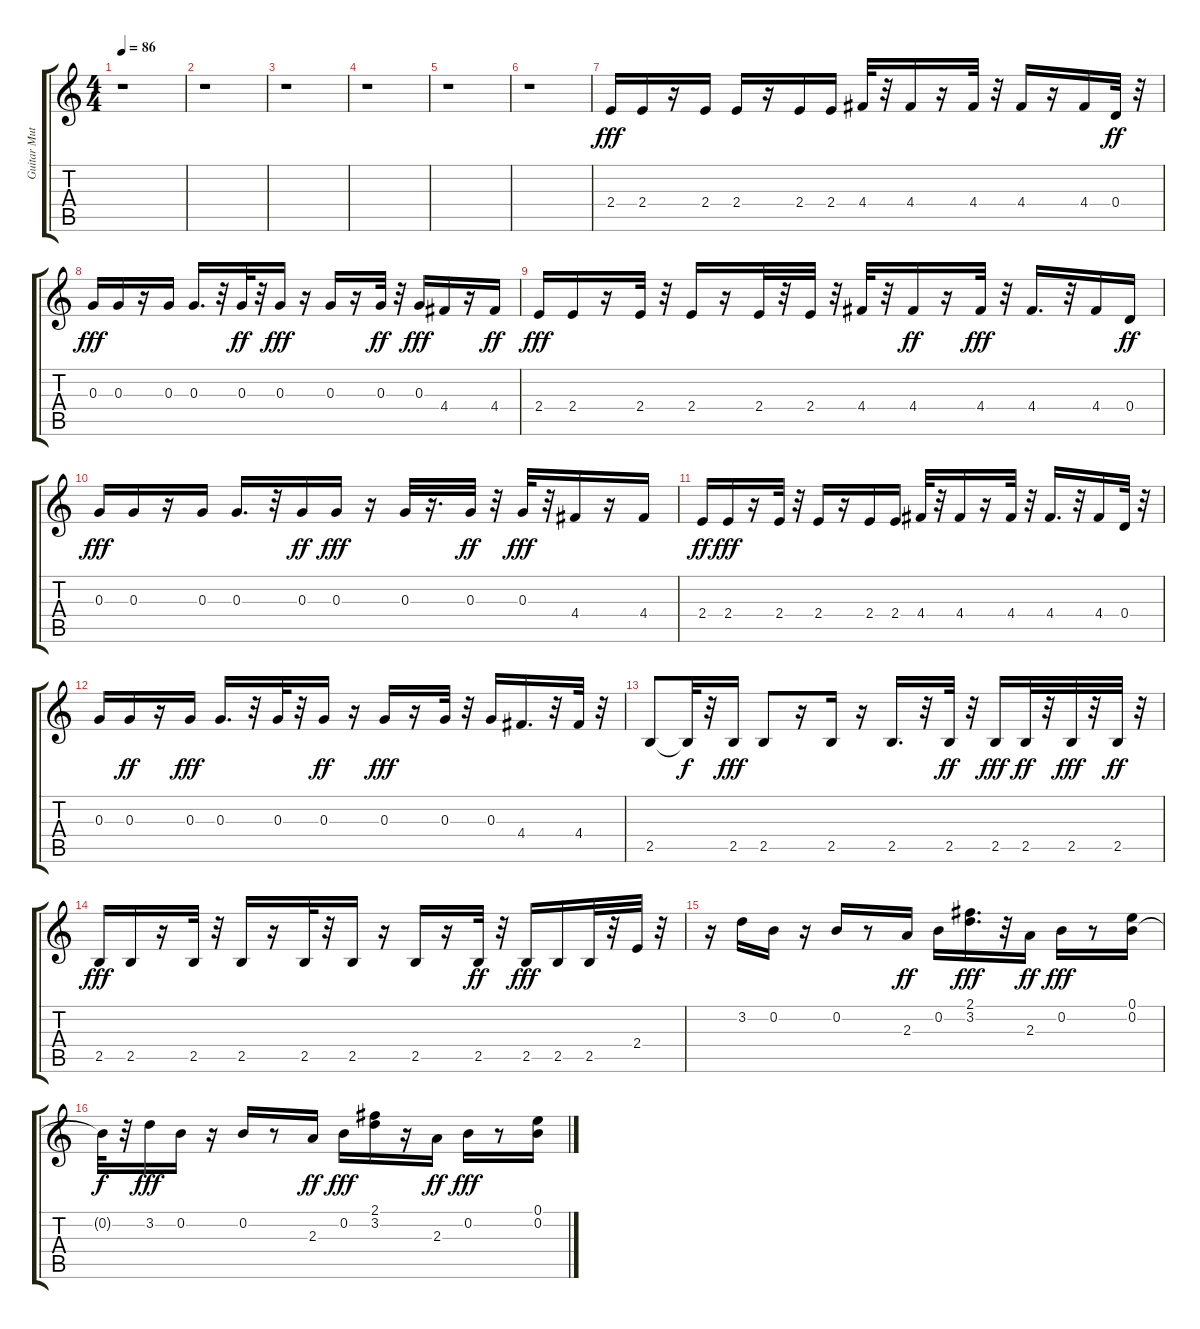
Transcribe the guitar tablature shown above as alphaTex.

\track ("Guitar Muted" "Guitar Mut") {instrument electricguitarmuted}
\staff {score tabs}
\tuning (E4 B3 G3 D3 A2 E2) {hide}
\ts (4 4)
\tempo 86
\clef g2
\ks c
r.1{dy fff} |
r.1 |
r.1 |
r.1 |
r.1 |
r.1 |
2.4.16 2.4.16 r.16 2.4.16 2.4.16 r.16 2.4.16 2.4.16 4.4.32 r.32 4.4.16 r.16 4.4.32 r.32 4.4.16 r.16 4.4.16 0.4.32{dy ff} r.32 |
0.3.16{dy fff} 0.3.16 r.16 0.3.16 0.3.16{d} r.32 0.3.32{dy ff} r.32 0.3.16{dy fff} r.16 0.3.16 r.16 0.3.32{dy ff} r.32 0.3.16{dy fff} 4.4.16 r.16 4.4.16{dy ff} |
2.4.16{dy fff} 2.4.16 r.16 2.4.32 r.32 2.4.16 r.16 2.4.32 r.32 2.4.32 r.32 4.4.32 r.32 4.4.16{dy ff} r.16 4.4.32{dy fff} r.32 4.4.16{d} r.32 4.4.16 0.4.16{dy ff} |
0.3.16{dy fff} 0.3.16 r.16 0.3.16 0.3.16{d} r.32 0.3.16{dy ff} 0.3.16{dy fff} r.16 0.3.32 r.16{d} 0.3.32{dy ff} r.32 0.3.32{dy fff} r.32 4.4.16 r.16 4.4.16 |
2.4.16{dy ff} 2.4.16{dy fff} r.16 2.4.32 r.32 2.4.16 r.16 2.4.16 2.4.16 4.4.32 r.32 4.4.16 r.16 4.4.32 r.32 4.4.16{d} r.32 4.4.16 0.4.32 r.32 |
0.3.16 0.3.16{dy ff} r.16 0.3.16{dy fff} 0.3.16{d} r.32 0.3.32 r.32 0.3.16{dy ff} r.16 0.3.16{dy fff} r.16 0.3.32 r.32 0.3.16 4.4.16{d} r.32 4.4.32 r.32 |
2.5.8 2.5{t}.32{dy f} r.32 2.5.16{dy fff} 2.5.8 r.16 2.5.16 r.16 2.5.16{d} r.32 2.5.32{dy ff} r.32 2.5.16{dy fff} 2.5.32{dy ff} r.32 2.5.32{dy fff} r.32 2.5.32{dy ff} r.32 |
2.5.16{dy fff} 2.5.16 r.16 2.5.32 r.32 2.5.16 r.16 2.5.32 r.32 2.5.16 r.16 2.5.16 r.16 2.5.32{dy ff} r.32 2.5.16{dy fff} 2.5.16 2.5.32 r.32 2.4.32 r.32 |
r.16 3.2.16 0.2.16 r.16 0.2.16 r.8 2.3.16{dy ff} 0.2.16 (2.1 3.2).16{d dy fff} r.32 2.3.16{dy ff} 0.2.16{dy fff} r.8 (0.1 0.2).16 |
0.2{t}.32{dy f} r.32 3.2.16{dy fff} 0.2.16 r.16 0.2.16 r.8 2.3.16{dy ff} 0.2.16{dy fff} (2.1 3.2).16 r.16 2.3.16{dy ff} 0.2.16{dy fff} r.8 (0.1 0.2).16
